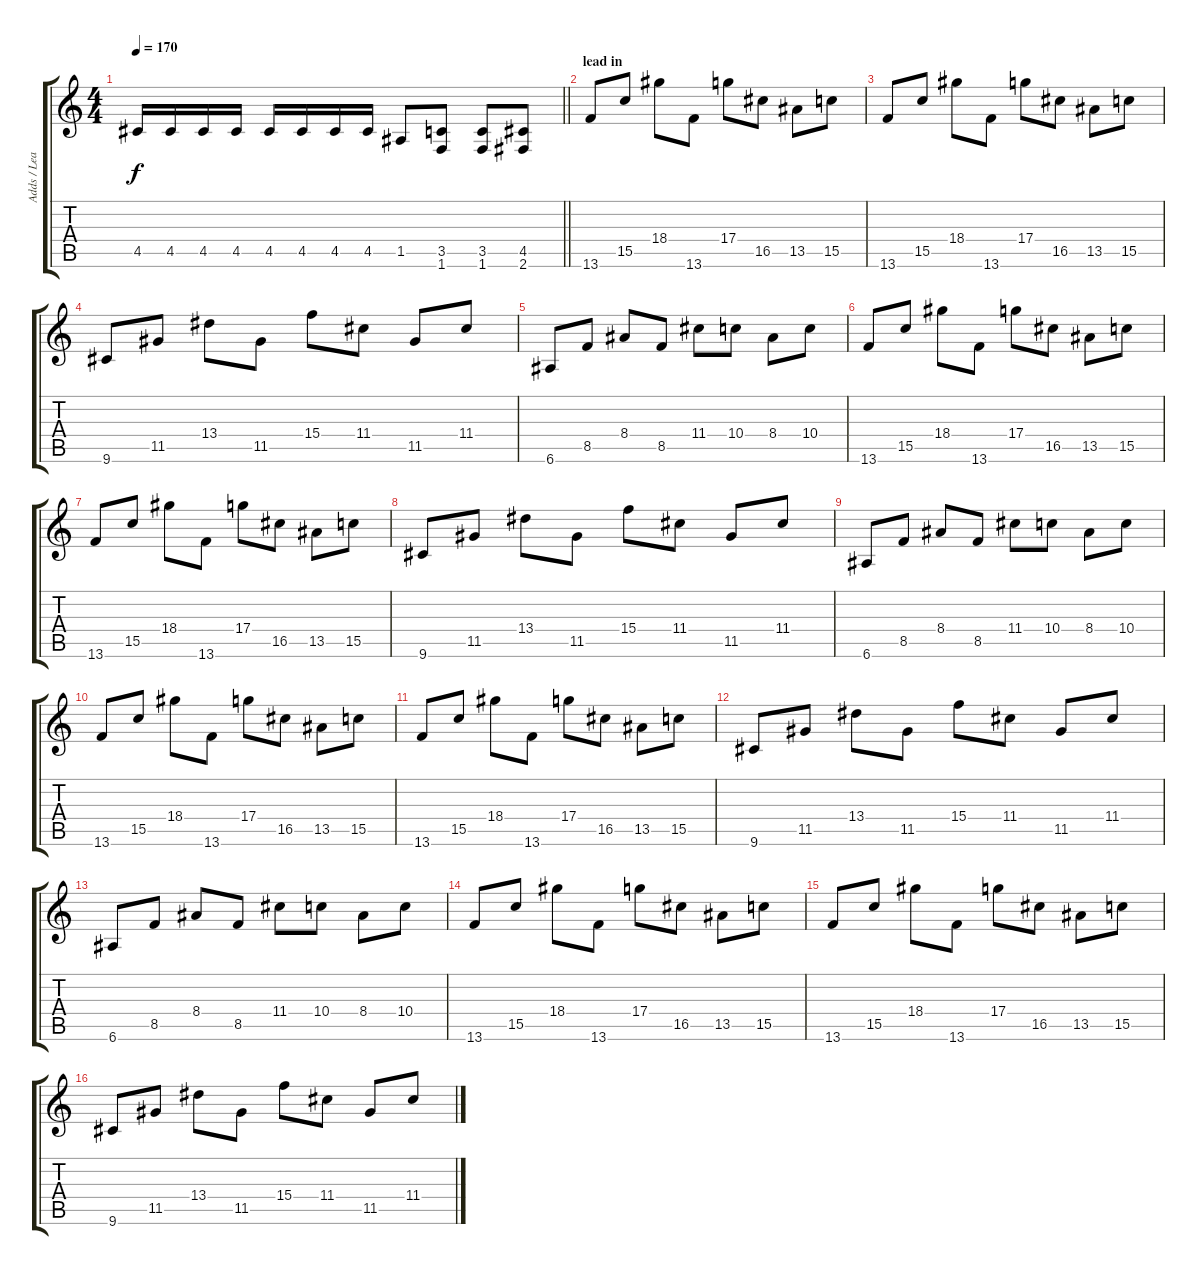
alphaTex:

\track ("Adds / Lead" "Adds / Lea") {instrument distortionguitar}
\staff {score tabs}
\tuning (E4 B3 G3 D3 A2 E2) {hide}
\ts (4 4)
\tempo 170
\clef g2
\barLineRight lightlight
\ks c
4.5.16{dy f} 4.5.16 4.5.16 4.5.16 4.5.16 4.5.16 4.5.16 4.5.16 1.5.8 (3.5 1.6).8 (3.5 1.6).8 (4.5 2.6).8 |
\section ("" "lead in")
13.6.8 15.5.8 18.4.8 13.6.8 17.4.8 16.5.8 13.5.8 15.5.8 |
13.6.8 15.5.8 18.4.8 13.6.8 17.4.8 16.5.8 13.5.8 15.5.8 |
9.6.8 11.5.8 13.4.8 11.5.8 15.4.8 11.4.8 11.5.8 11.4.8 |
6.6.8 8.5.8 8.4.8 8.5.8 11.4.8 10.4.8 8.4.8 10.4.8 |
13.6.8 15.5.8 18.4.8 13.6.8 17.4.8 16.5.8 13.5.8 15.5.8 |
13.6.8 15.5.8 18.4.8 13.6.8 17.4.8 16.5.8 13.5.8 15.5.8 |
9.6.8 11.5.8 13.4.8 11.5.8 15.4.8 11.4.8 11.5.8 11.4.8 |
6.6.8 8.5.8 8.4.8 8.5.8 11.4.8 10.4.8 8.4.8 10.4.8 |
13.6.8 15.5.8 18.4.8 13.6.8 17.4.8 16.5.8 13.5.8 15.5.8 |
13.6.8 15.5.8 18.4.8 13.6.8 17.4.8 16.5.8 13.5.8 15.5.8 |
9.6.8 11.5.8 13.4.8 11.5.8 15.4.8 11.4.8 11.5.8 11.4.8 |
6.6.8 8.5.8 8.4.8 8.5.8 11.4.8 10.4.8 8.4.8 10.4.8 |
13.6.8 15.5.8 18.4.8 13.6.8 17.4.8 16.5.8 13.5.8 15.5.8 |
13.6.8 15.5.8 18.4.8 13.6.8 17.4.8 16.5.8 13.5.8 15.5.8 |
9.6.8 11.5.8 13.4.8 11.5.8 15.4.8 11.4.8 11.5.8 11.4.8
